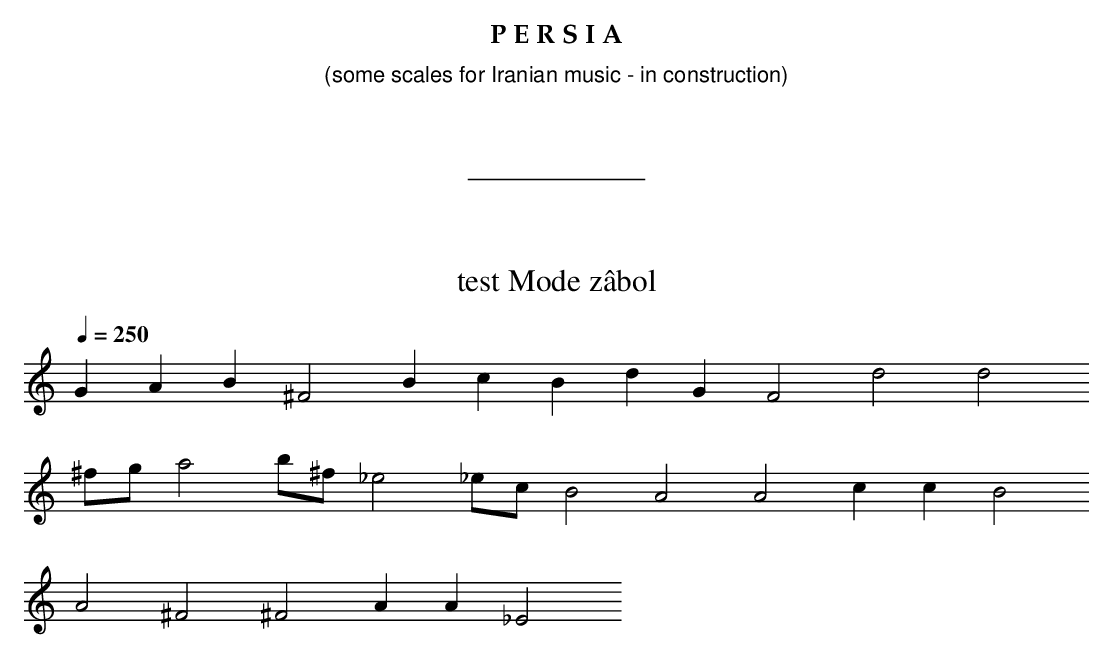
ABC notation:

X:1
T:test Mode zâbol
M:none
L:1/4
Q:1/4=250
K:C
GAB^F2 BcBd GF2 d2d2
^f/g/ a2 b/^f/_e2 _e/c/ B2 A2A2 cc B2
A2 ^F2^F2 AA _E2
